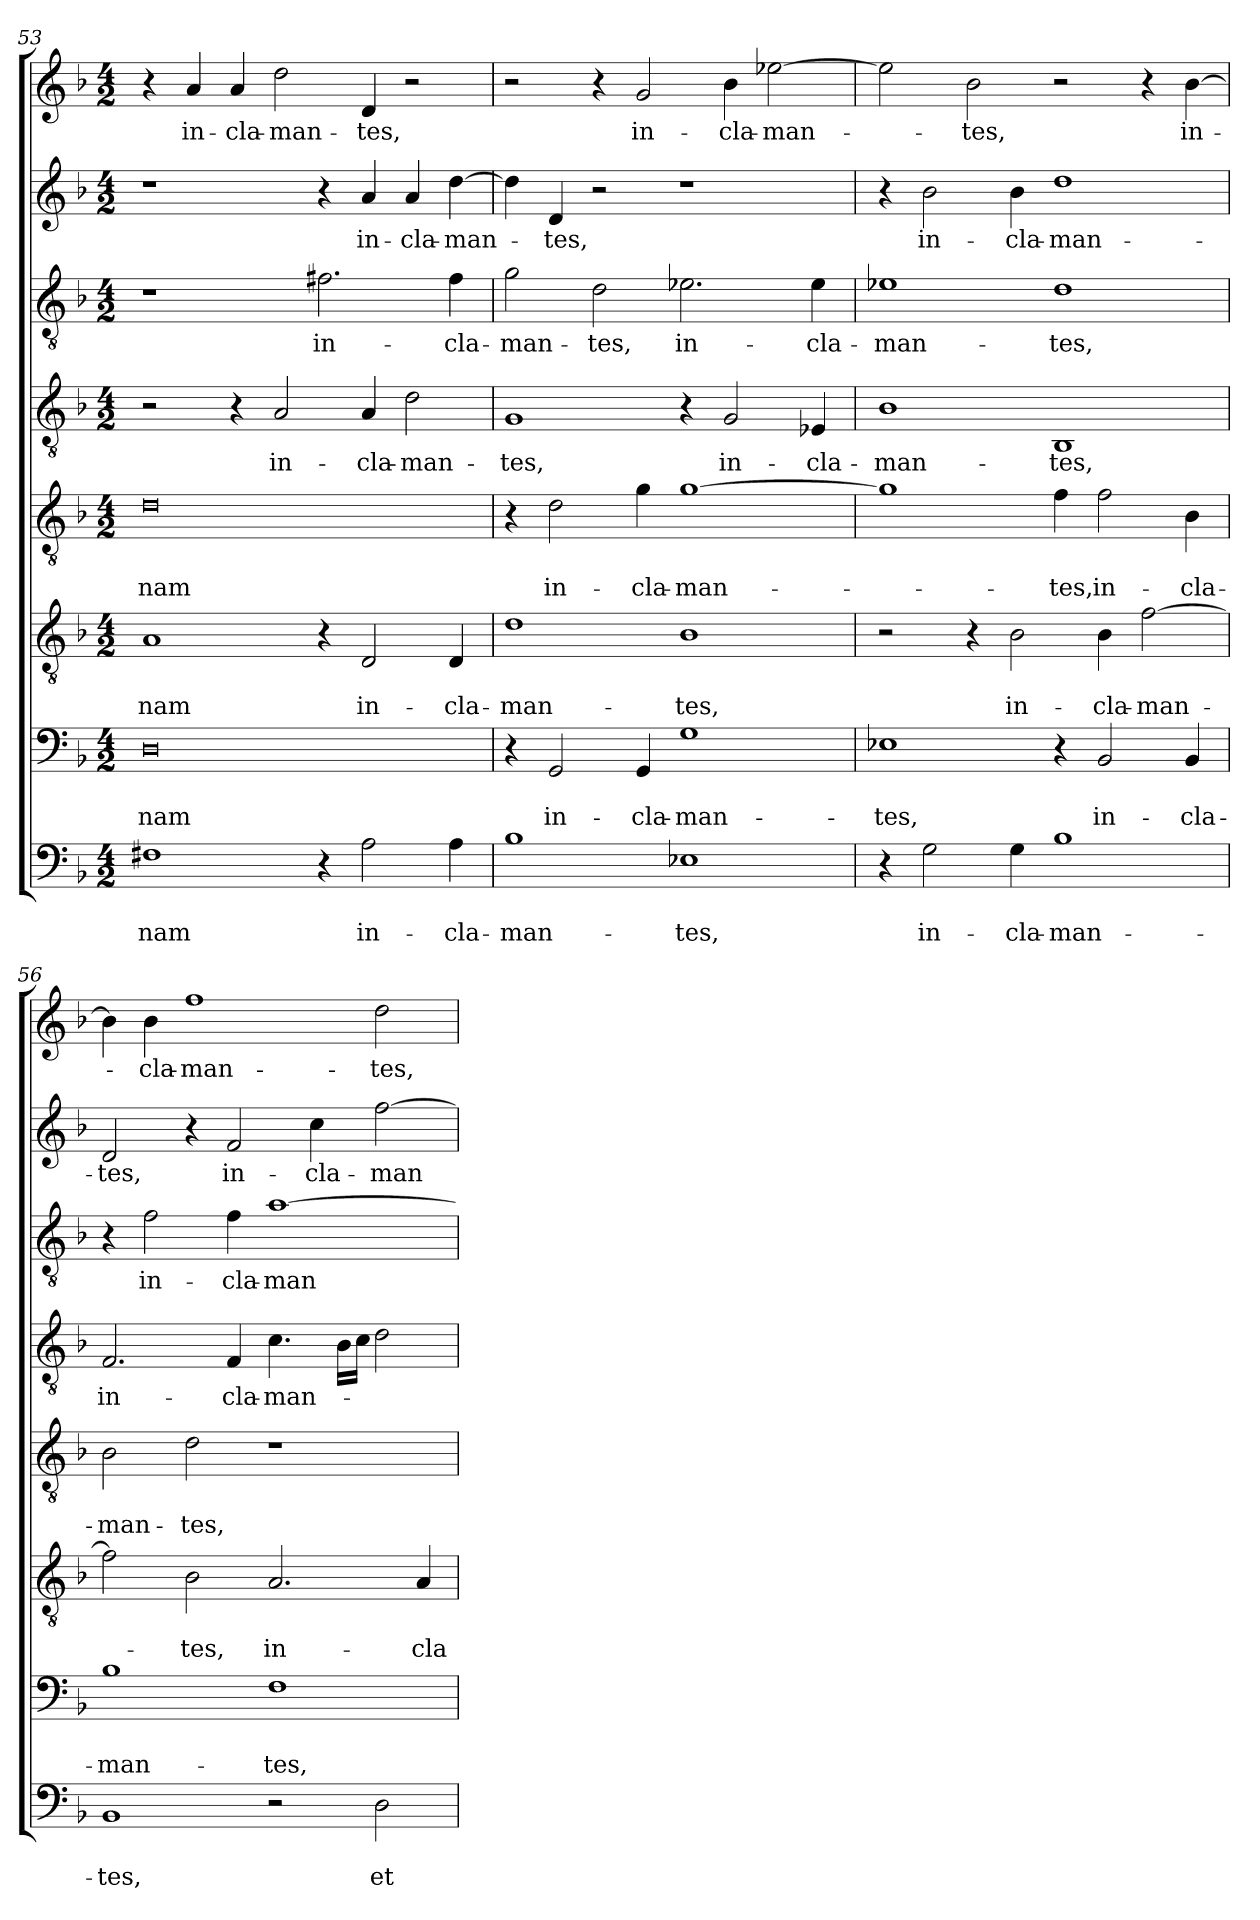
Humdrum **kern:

**kern	**text	**text	**kern	**text	**text	**kern	**text	**text	**kern	**text	**text	**kern	**text	**kern	**text	**kern	**text	**kern	**text
*part8	*part8	*part8	*part7	*part7	*part7	*part6	*part6	*part6	*part5	*part5	*part5	*part4	*part4	*part3	*part3	*part2	*part2	*part1	*part1
*staff8	*staff8	*staff8	*staff7	*staff7	*staff7	*staff6	*staff6	*staff6	*staff5	*staff5	*staff5	*staff4	*staff4	*staff3	*staff3	*staff2	*staff2	*staff1	*staff1
*clefF4	*	*	*clefF4	*	*	*clefGv2	*	*	*clefGv2	*	*	*clefGv2	*	*clefGv2	*	*clefG2	*	*clefG2	*
*k[b-]	*	*	*k[b-]	*	*	*k[b-]	*	*	*k[b-]	*	*	*k[b-]	*	*k[b-]	*	*k[b-]	*	*k[b-]	*
*F:	*	*	*F:	*	*	*F:	*	*	*F:	*	*	*F:	*	*F:	*	*F:	*	*F:	*
*M4/2	*	*	*M4/2	*	*	*M4/2	*	*	*M4/2	*	*	*M4/2	*	*M4/2	*	*M4/2	*	*M4/2	*
=53	=53	=53	=53	=53	=53	=53	=53	=53	=53	=53	=53	=53	=53	=53	=53	=53	=53	=53	=53
!	!	!LO:LY:b	!	!	!LO:LY:b	!	!	!LO:LY:b	!	!	!LO:LY:b	!	!	!	!	!	!	!	!
1F#X	.	-nam	0D	.	-nam	1A	.	-nam	0d	.	-nam	2r	.	1r	.	1r	.	4r	.
!	!	!	!	!	!	!	!	!	!	!	!	!	!	!	!	!	!	!	!LO:LY:b
.	.	.	.	.	.	.	.	.	.	.	.	.	.	.	.	.	.	4a/	in-
!	!	!	!	!	!	!	!	!	!	!	!	!	!	!	!	!	!	!	!LO:LY:b
.	.	.	.	.	.	.	.	.	.	.	.	4r	.	.	.	.	.	4a/	-cla-
!	!	!	!	!	!	!	!	!	!	!	!	!	!LO:LY:b	!	!	!	!	!	!LO:LY:b
.	.	.	.	.	.	.	.	.	.	.	.	2A/	in-	.	.	.	.	2dd\	-man-
!	!	!	!	!	!	!	!	!	!	!	!	!	!	!	!LO:LY:b	!	!	!	!
4r	.	.	.	.	.	4r	.	.	.	.	.	.	.	2.f#X\	in-	4r	.	.	.
!	!	!LO:LY:b	!	!	!	!	!	!LO:LY:b	!	!	!	!	!LO:LY:b	!	!	!	!LO:LY:b	!	!LO:LY:b
2A\	.	in-	.	.	.	2D/	.	in-	.	.	.	4A/	-cla-	.	.	4a/	in-	4d/	-tes,
!	!	!	!	!	!	!	!	!	!	!	!	!	!LO:LY:b	!	!	!	!LO:LY:b	!	!
.	.	.	.	.	.	.	.	.	.	.	.	2d\	-man-	.	.	4a/	-cla-	2r	.
!	!	!LO:LY:b	!	!	!	!	!	!LO:LY:b	!	!	!	!	!	!	!LO:LY:b	!	!LO:LY:b	!	!
4A\	.	-cla-	.	.	.	4D/	.	-cla-	.	.	.	.	.	4f#\	-cla-	[4dd\	-man-	.	.
=54	=54	=54	=54	=54	=54	=54	=54	=54	=54	=54	=54	=54	=54	=54	=54	=54	=54	=54	=54
!	!	!LO:LY:b	!	!	!	!	!	!LO:LY:b	!	!	!	!	!LO:LY:b	!	!LO:LY:b	!	!	!	!
1B-	.	-man-	4r	.	.	1d	.	-man-	4r	.	.	1G	-tes,	2g\	-man-	4dd\]	.	2r	.
!	!	!	!	!	!LO:LY:b	!	!	!	!	!	!LO:LY:b	!	!	!	!	!	!LO:LY:b	!	!
.	.	.	2GG/	.	in-	.	.	.	2d\	.	in-	.	.	.	.	4d/	-tes,	.	.
!	!	!	!	!	!	!	!	!	!	!	!	!	!	!	!LO:LY:b	!	!	!	!
.	.	.	.	.	.	.	.	.	.	.	.	.	.	2d\	-tes,	2r	.	4r	.
!	!	!	!	!	!LO:LY:b	!	!	!	!	!	!LO:LY:b	!	!	!	!	!	!	!	!LO:LY:b
.	.	.	4GG/	.	-cla-	.	.	.	4g\	.	-cla-	.	.	.	.	.	.	2g/	in-
!	!	!LO:LY:b	!	!	!LO:LY:b	!	!	!LO:LY:b	!	!	!LO:LY:b	!	!	!	!LO:LY:b	!	!	!	!
1E-X	.	-tes,	1G	.	-man-	1B-	.	-tes,	[1g	.	-man-	4r	.	2.e-X\	in-	1r	.	.	.
!	!	!	!	!	!	!	!	!	!	!	!	!	!LO:LY:b	!	!	!	!	!	!LO:LY:b
.	.	.	.	.	.	.	.	.	.	.	.	2G/	in-	.	.	.	.	4b-\	-cla-
!	!	!	!	!	!	!	!	!	!	!	!	!	!	!	!	!	!	!	!LO:LY:b
.	.	.	.	.	.	.	.	.	.	.	.	.	.	.	.	.	.	[2ee-X\	-man-
!	!	!	!	!	!	!	!	!	!	!	!	!	!LO:LY:b	!	!LO:LY:b	!	!	!	!
.	.	.	.	.	.	.	.	.	.	.	.	4E-X/	-cla-	4e-\	-cla-	.	.	.	.
=55	=55	=55	=55	=55	=55	=55	=55	=55	=55	=55	=55	=55	=55	=55	=55	=55	=55	=55	=55
!	!	!	!	!	!LO:LY:b	!	!	!	!	!	!	!	!LO:LY:b	!	!LO:LY:b	!	!	!	!
4r	.	.	1E-X	.	-tes,	2r	.	.	1g]	.	.	1B-	-man-	1e-X	-man-	4r	.	2ee-\]	.
!	!	!LO:LY:b	!	!	!	!	!	!	!	!	!	!	!	!	!	!	!LO:LY:b	!	!
2G\	.	in-	.	.	.	.	.	.	.	.	.	.	.	.	.	2b-\	in-	.	.
!	!	!	!	!	!	!	!	!	!	!	!	!	!	!	!	!	!	!	!LO:LY:b
.	.	.	.	.	.	4r	.	.	.	.	.	.	.	.	.	.	.	2b-\	-tes,
!	!	!LO:LY:b	!	!	!	!	!	!LO:LY:b	!	!	!	!	!	!	!	!	!LO:LY:b	!	!
4G\	.	-cla-	.	.	.	2B-\	.	in-	.	.	.	.	.	.	.	4b-\	-cla-	.	.
!	!	!LO:LY:b	!	!	!	!	!	!	!	!	!LO:LY:b	!	!LO:LY:b	!	!LO:LY:b	!	!LO:LY:b	!	!
1B-	.	-man-	4r	.	.	.	.	.	4f\	.	-tes,	1BB-	-tes,	1d	-tes,	1dd	-man-	2r	.
!	!	!	!	!	!LO:LY:b	!	!	!LO:LY:b	!	!	!LO:LY:b	!	!	!	!	!	!	!	!
.	.	.	2BB-/	.	in-	4B-\	.	-cla-	2f\	.	in-	.	.	.	.	.	.	.	.
!	!	!	!	!	!	!	!	!LO:LY:b	!	!	!	!	!	!	!	!	!	!	!
.	.	.	.	.	.	[2f\	.	-man-	.	.	.	.	.	.	.	.	.	4r	.
!	!	!	!	!	!LO:LY:b	!	!	!	!	!	!LO:LY:b	!	!	!	!	!	!	!	!LO:LY:b
.	.	.	4BB-/	.	-cla-	.	.	.	4B-\	.	-cla-	.	.	.	.	.	.	[4b-\	in-
=56	=56	=56	=56	=56	=56	=56	=56	=56	=56	=56	=56	=56	=56	=56	=56	=56	=56	=56	=56
!	!	!LO:LY:b	!	!	!LO:LY:b	!	!	!	!	!	!LO:LY:b	!	!LO:LY:b	!	!	!	!LO:LY:b	!	!
1BB-	.	-tes,	1B-	.	-man-	2f\]	.	.	2B-\	.	-man-	2.F/	in-	4r	.	2d/	-tes,	4b-\]	.
!	!	!	!	!	!	!	!	!	!	!	!	!	!	!	!LO:LY:b	!	!	!	!LO:LY:b
.	.	.	.	.	.	.	.	.	.	.	.	.	.	2f\	in-	.	.	4b-\	-cla-
!	!	!	!	!	!	!	!	!LO:LY:b	!	!	!LO:LY:b	!	!	!	!	!	!	!	!LO:LY:b
.	.	.	.	.	.	2B-\	.	-tes,	2d\	.	-tes,	.	.	.	.	4r	.	1ff	-man-
!	!	!	!	!	!	!	!	!	!	!	!	!	!LO:LY:b	!	!LO:LY:b	!	!LO:LY:b	!	!
.	.	.	.	.	.	.	.	.	.	.	.	4F/	-cla-	4f\	-cla-	2f/	in-	.	.
!	!	!	!	!	!LO:LY:b	!	!	!LO:LY:b	!	!	!	!	!LO:LY:b	!	!LO:LY:b	!	!	!	!
2r	.	.	1F	.	-tes,	2.A/	.	in-	1r	.	.	4.c\	-man-	[1a	-man-	.	.	.	.
!	!	!	!	!	!	!	!	!	!	!	!	!	!	!	!	!	!LO:LY:b	!	!
.	.	.	.	.	.	.	.	.	.	.	.	.	.	.	.	4cc\	-cla-	.	.
.	.	.	.	.	.	.	.	.	.	.	.	16B-\LL	.	.	.	.	.	.	.
.	.	.	.	.	.	.	.	.	.	.	.	16c\JJ	.	.	.	.	.	.	.
!	!	!LO:LY:b	!	!	!	!	!	!	!	!	!	!	!	!	!	!	!LO:LY:b	!	!LO:LY:b
2D\	.	et	.	.	.	.	.	.	.	.	.	2d\	.	.	.	[2ff\	-man-	2dd\	-tes,
!	!	!	!	!	!	!	!	!LO:LY:b	!	!	!	!	!	!	!	!	!	!	!
.	.	.	.	.	.	4A/	.	-cla-	.	.	.	.	.	.	.	.	.	.	.
=	=	=	=	=	=	=	=	=	=	=	=	=	=	=	=	=	=	=	=
*-	*-	*-	*-	*-	*-	*-	*-	*-	*-	*-	*-	*-	*-	*-	*-	*-	*-	*-	*-
